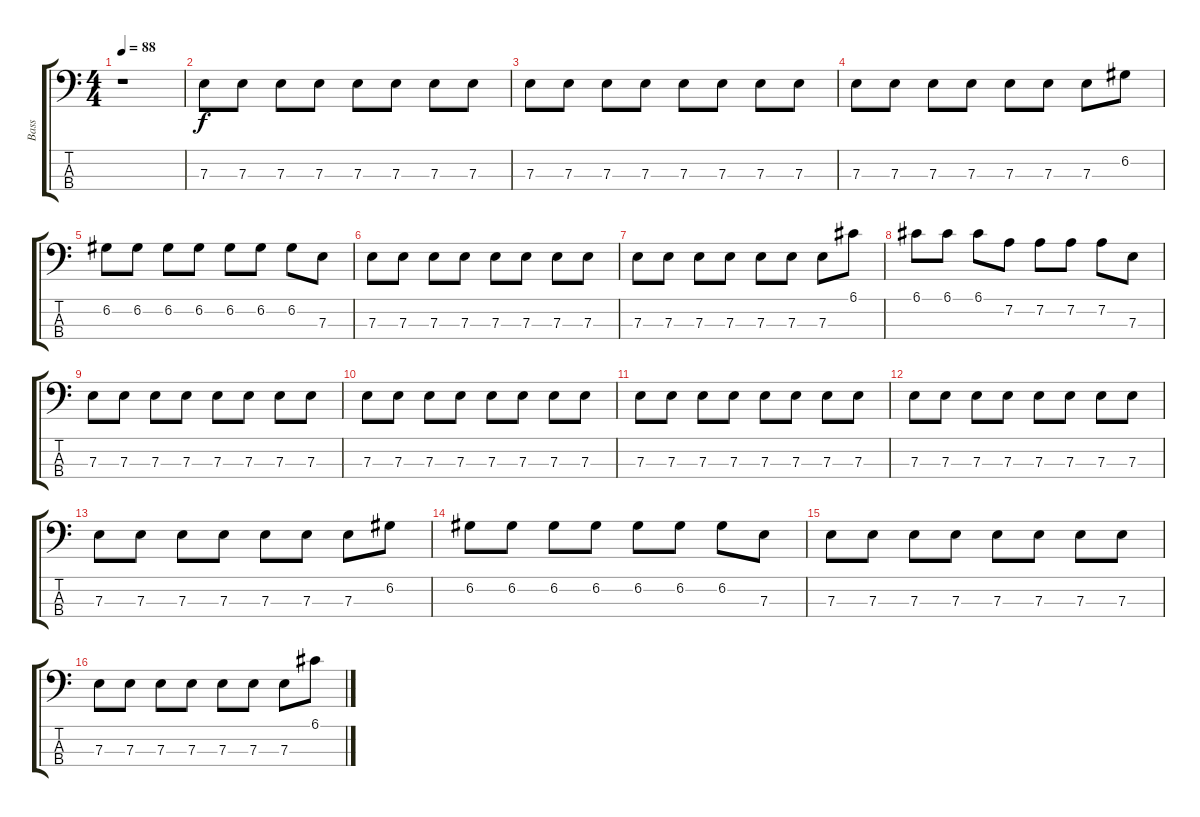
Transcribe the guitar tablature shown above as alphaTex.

\track ("Bass" "Bass") {instrument electricbassfinger}
\staff {score tabs}
\tuning (G2 D2 A1 E1) {hide}
\ts (4 4)
\tempo 88
\clef f4
\ks c
r.1{dy f instrument electricbassfinger} |
7.3.8 7.3.8 7.3.8 7.3.8 7.3.8 7.3.8 7.3.8 7.3.8 |
7.3.8 7.3.8 7.3.8 7.3.8 7.3.8 7.3.8 7.3.8 7.3.8 |
7.3.8 7.3.8 7.3.8 7.3.8 7.3.8 7.3.8 7.3.8 6.2.8 |
6.2.8 6.2.8 6.2.8 6.2.8 6.2.8 6.2.8 6.2.8 7.3.8 |
7.3.8 7.3.8 7.3.8 7.3.8 7.3.8 7.3.8 7.3.8 7.3.8 |
7.3.8 7.3.8 7.3.8 7.3.8 7.3.8 7.3.8 7.3.8 6.1.8 |
6.1.8 6.1.8 6.1.8 7.2.8 7.2.8 7.2.8 7.2.8 7.3.8 |
7.3.8 7.3.8 7.3.8 7.3.8 7.3.8 7.3.8 7.3.8 7.3.8 |
7.3.8 7.3.8 7.3.8 7.3.8 7.3.8 7.3.8 7.3.8 7.3.8 |
7.3.8 7.3.8 7.3.8 7.3.8 7.3.8 7.3.8 7.3.8 7.3.8 |
7.3.8 7.3.8 7.3.8 7.3.8 7.3.8 7.3.8 7.3.8 7.3.8 |
7.3.8 7.3.8 7.3.8 7.3.8 7.3.8 7.3.8 7.3.8 6.2.8 |
6.2.8 6.2.8 6.2.8 6.2.8 6.2.8 6.2.8 6.2.8 7.3.8 |
7.3.8 7.3.8 7.3.8 7.3.8 7.3.8 7.3.8 7.3.8 7.3.8 |
7.3.8 7.3.8 7.3.8 7.3.8 7.3.8 7.3.8 7.3.8 6.1.8
